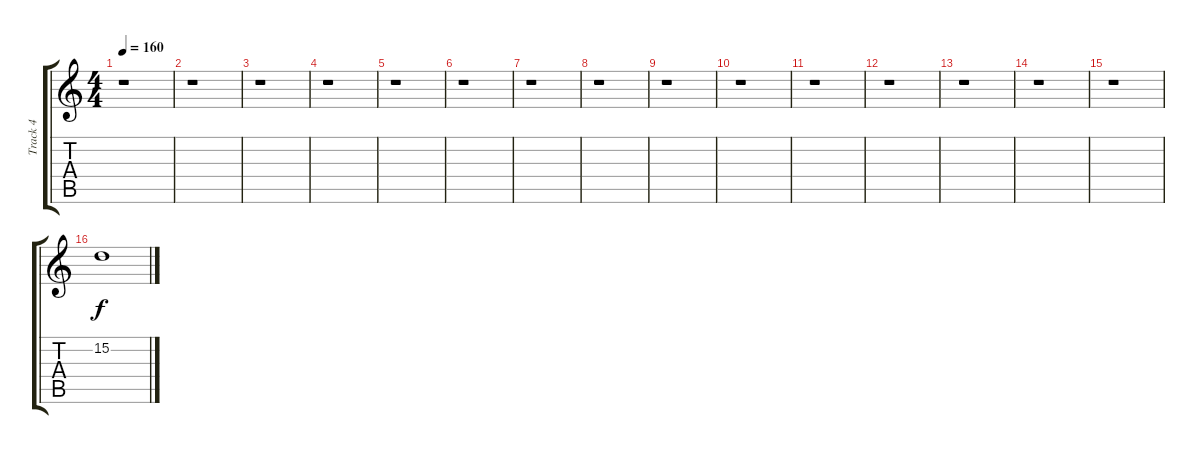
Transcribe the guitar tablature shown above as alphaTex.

\track ("Track 4" "Track 4") {instrument stringensemble1}
\staff {score tabs}
\tuning (E4 B3 G3 D3 A2 E2) {hide}
\ts (4 4)
\tempo 160
\clef g2
\ks c
r.1{dy fff} |
r.1 |
r.1 |
r.1 |
r.1 |
r.1 |
r.1 |
r.1 |
r.1 |
r.1 |
r.1 |
r.1 |
r.1 |
r.1 |
r.1 |
15.2.1{dy f}
